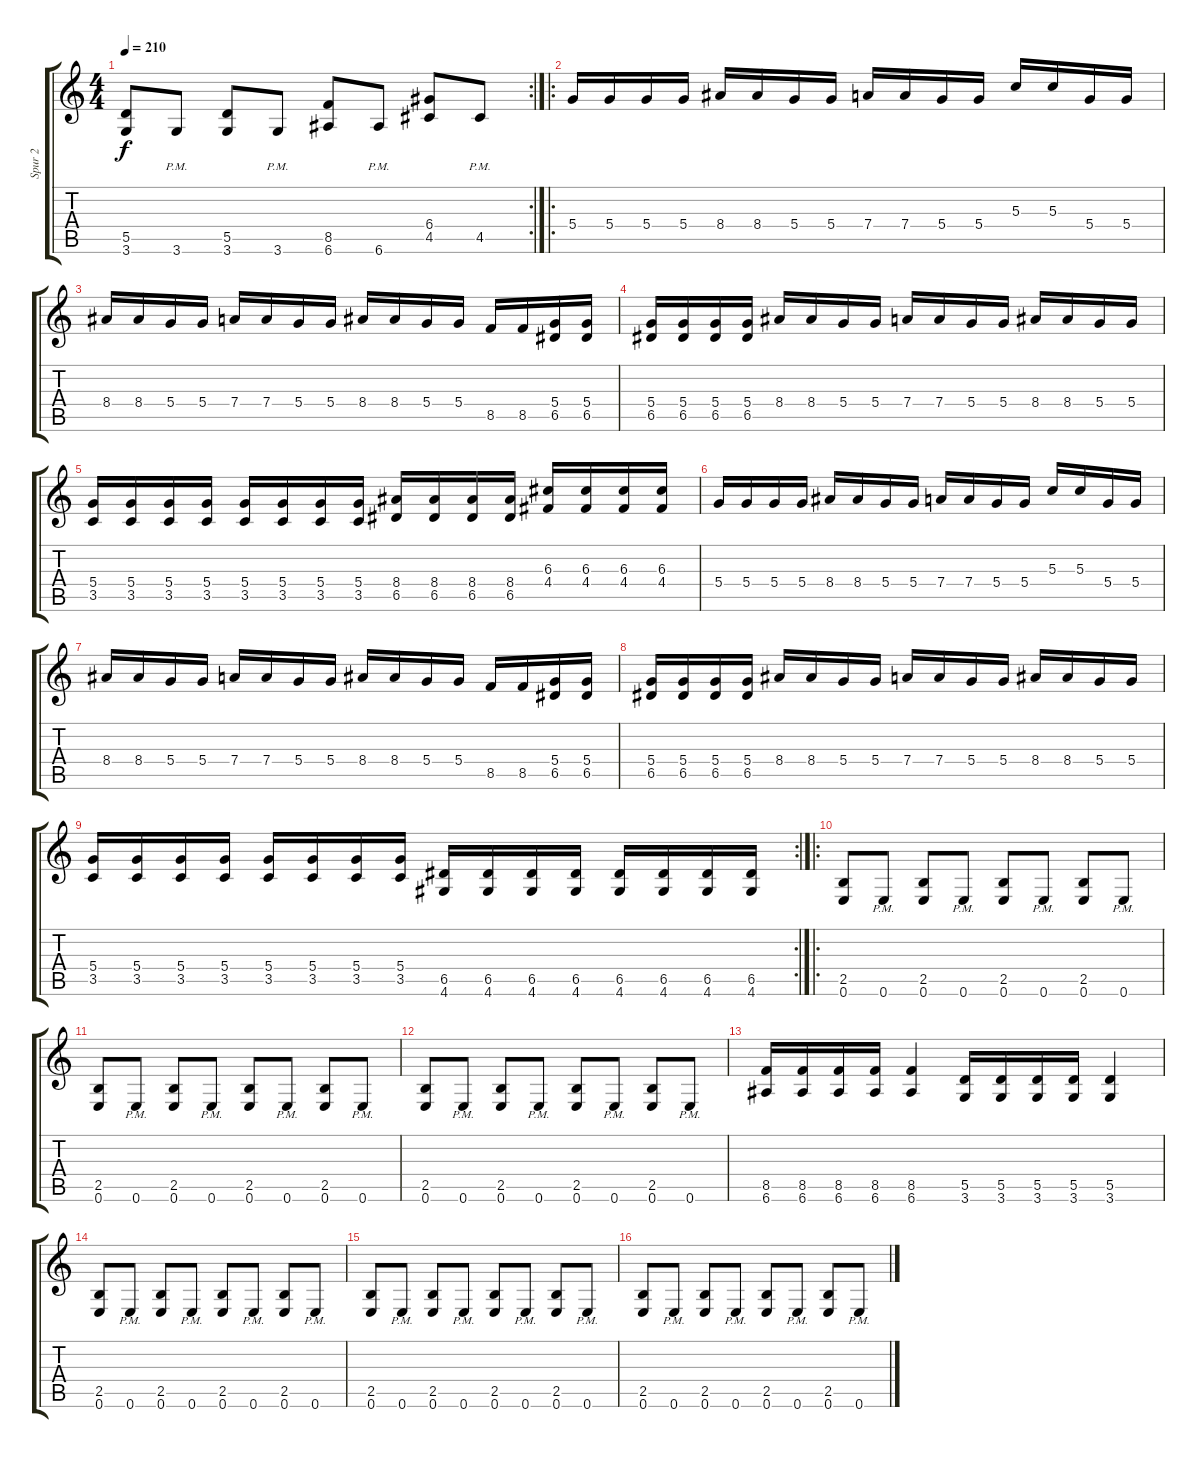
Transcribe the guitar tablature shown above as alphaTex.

\track ("Spur 2" "Spur 2") {instrument distortionguitar}
\staff {score tabs}
\tuning (E4 B3 G3 D3 A2 E2) {hide}
\rc 2
\ts (4 4)
\tempo 210
\clef g2
\ks c
(5.5 3.6).8{dy f} 3.6{pm}.8 (5.5 3.6).8 3.6{pm}.8 (8.5 6.6).8 6.6{pm}.8 (6.4 4.5).8 4.5{pm}.8 |
\ro
5.4.16 5.4.16 5.4.16 5.4.16 8.4.16 8.4.16 5.4.16 5.4.16 7.4.16 7.4.16 5.4.16 5.4.16 5.3.16 5.3.16 5.4.16 5.4.16 |
8.4.16 8.4.16 5.4.16 5.4.16 7.4.16 7.4.16 5.4.16 5.4.16 8.4.16 8.4.16 5.4.16 5.4.16 8.5.16 8.5.16 (5.4 6.5).16 (5.4 6.5).16 |
(5.4 6.5).16 (5.4 6.5).16 (5.4 6.5).16 (5.4 6.5).16 8.4.16 8.4.16 5.4.16 5.4.16 7.4.16 7.4.16 5.4.16 5.4.16 8.4.16 8.4.16 5.4.16 5.4.16 |
(5.4 3.5).16 (5.4 3.5).16 (5.4 3.5).16 (5.4 3.5).16 (5.4 3.5).16 (5.4 3.5).16 (5.4 3.5).16 (5.4 3.5).16 (8.4 6.5).16 (8.4 6.5).16 (8.4 6.5).16 (8.4 6.5).16 (6.3 4.4).16 (6.3 4.4).16 (6.3 4.4).16 (6.3 4.4).16 |
5.4.16 5.4.16 5.4.16 5.4.16 8.4.16 8.4.16 5.4.16 5.4.16 7.4.16 7.4.16 5.4.16 5.4.16 5.3.16 5.3.16 5.4.16 5.4.16 |
8.4.16 8.4.16 5.4.16 5.4.16 7.4.16 7.4.16 5.4.16 5.4.16 8.4.16 8.4.16 5.4.16 5.4.16 8.5.16 8.5.16 (5.4 6.5).16 (5.4 6.5).16 |
(5.4 6.5).16 (5.4 6.5).16 (5.4 6.5).16 (5.4 6.5).16 8.4.16 8.4.16 5.4.16 5.4.16 7.4.16 7.4.16 5.4.16 5.4.16 8.4.16 8.4.16 5.4.16 5.4.16 |
\rc 2
(5.4 3.5).16 (5.4 3.5).16 (5.4 3.5).16 (5.4 3.5).16 (5.4 3.5).16 (5.4 3.5).16 (5.4 3.5).16 (5.4 3.5).16 (6.5 4.6).16 (6.5 4.6).16 (6.5 4.6).16 (6.5 4.6).16 (6.5 4.6).16 (6.5 4.6).16 (6.5 4.6).16 (6.5 4.6).16 |
\ro
(2.5 0.6).8 0.6{pm}.8 (2.5 0.6).8 0.6{pm}.8 (2.5 0.6).8 0.6{pm}.8 (2.5 0.6).8 0.6{pm}.8 |
(2.5 0.6).8 0.6{pm}.8 (2.5 0.6).8 0.6{pm}.8 (2.5 0.6).8 0.6{pm}.8 (2.5 0.6).8 0.6{pm}.8 |
(2.5 0.6).8 0.6{pm}.8 (2.5 0.6).8 0.6{pm}.8 (2.5 0.6).8 0.6{pm}.8 (2.5 0.6).8 0.6{pm}.8 |
(8.5 6.6).16 (8.5 6.6).16 (8.5 6.6).16 (8.5 6.6).16 (8.5 6.6).4 (5.5 3.6).16 (5.5 3.6).16 (5.5 3.6).16 (5.5 3.6).16 (5.5 3.6).4 |
(2.5 0.6).8 0.6{pm}.8 (2.5 0.6).8 0.6{pm}.8 (2.5 0.6).8 0.6{pm}.8 (2.5 0.6).8 0.6{pm}.8 |
(2.5 0.6).8 0.6{pm}.8 (2.5 0.6).8 0.6{pm}.8 (2.5 0.6).8 0.6{pm}.8 (2.5 0.6).8 0.6{pm}.8 |
(2.5 0.6).8 0.6{pm}.8 (2.5 0.6).8 0.6{pm}.8 (2.5 0.6).8 0.6{pm}.8 (2.5 0.6).8 0.6{pm}.8
